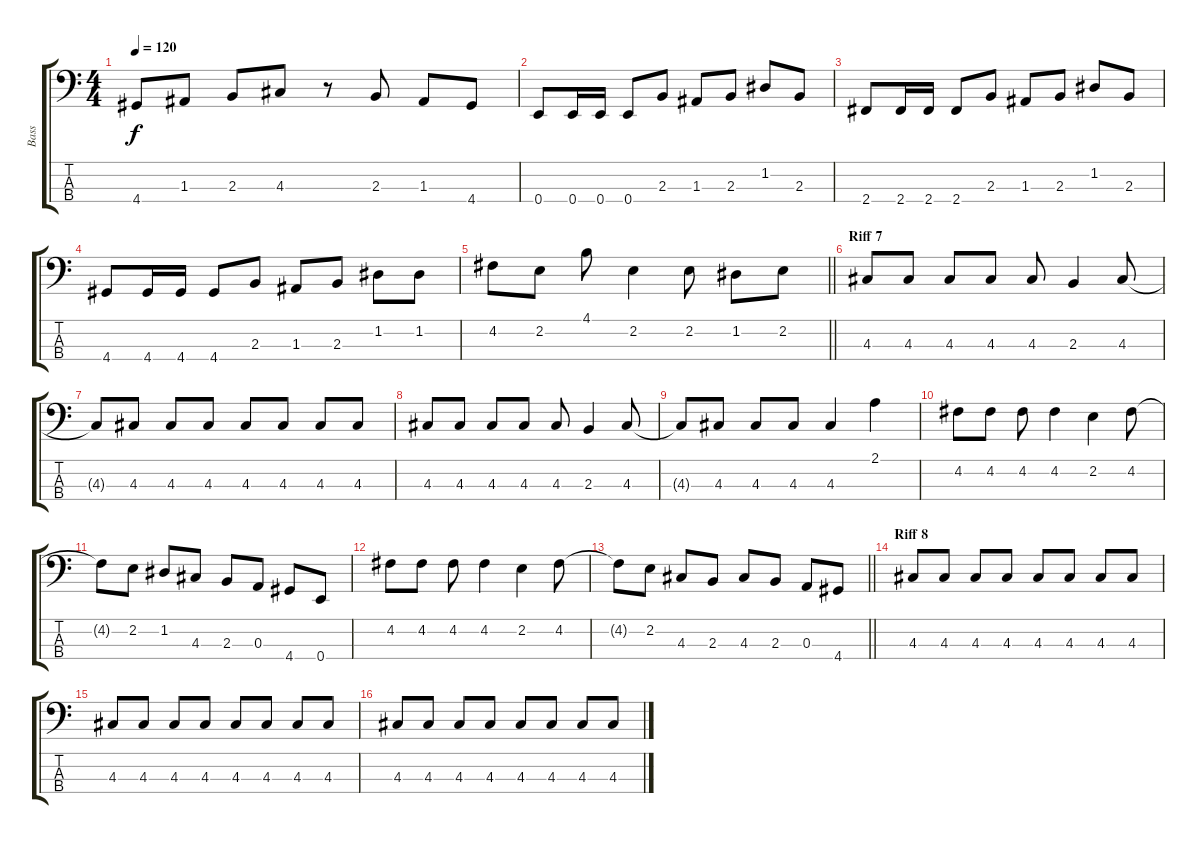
\track ("Bass" "Bass") {instrument electricbassfinger}
\staff {score tabs}
\tuning (G2 D2 A1 E1) {hide}
\ts (4 4)
\tempo 120
\clef f4
\ks c
4.4.8{dy f} 1.3.8 2.3.8 4.3.8 r.8 2.3.8 1.3.8 4.4.8 |
0.4.8 0.4.16 0.4.16 0.4.8 2.3.8 1.3.8 2.3.8 1.2.8 2.3.8 |
2.4.8 2.4.16 2.4.16 2.4.8 2.3.8 1.3.8 2.3.8 1.2.8 2.3.8 |
4.4.8 4.4.16 4.4.16 4.4.8 2.3.8 1.3.8 2.3.8 1.2.8 1.2.8 |
\barLineRight lightlight
4.2.8 2.2.8 4.1.8 2.2.4 2.2.8 1.2.8 2.2.8 |
\section ("" "Riff 7")
4.3.8 4.3.8 4.3.8 4.3.8 4.3.8 2.3.4 4.3.8 |
4.3{t}.8 4.3.8 4.3.8 4.3.8 4.3.8 4.3.8 4.3.8 4.3.8 |
4.3.8 4.3.8 4.3.8 4.3.8 4.3.8 2.3.4 4.3.8 |
4.3{t}.8 4.3.8 4.3.8 4.3.8 4.3.4 2.1.4 |
4.2.8 4.2.8 4.2.8 4.2.4 2.2.4 4.2.8 |
4.2{t}.8 2.2.8 1.2.8 4.3.8 2.3.8 0.3.8 4.4.8 0.4.8 |
4.2.8 4.2.8 4.2.8 4.2.4 2.2.4 4.2.8 |
\barLineRight lightlight
4.2{t}.8 2.2.8 4.3.8 2.3.8 4.3.8 2.3.8 0.3.8 4.4.8 |
\section ("" "Riff 8")
4.3.8 4.3.8 4.3.8 4.3.8 4.3.8 4.3.8 4.3.8 4.3.8 |
4.3.8 4.3.8 4.3.8 4.3.8 4.3.8 4.3.8 4.3.8 4.3.8 |
4.3.8 4.3.8 4.3.8 4.3.8 4.3.8 4.3.8 4.3.8 4.3.8
